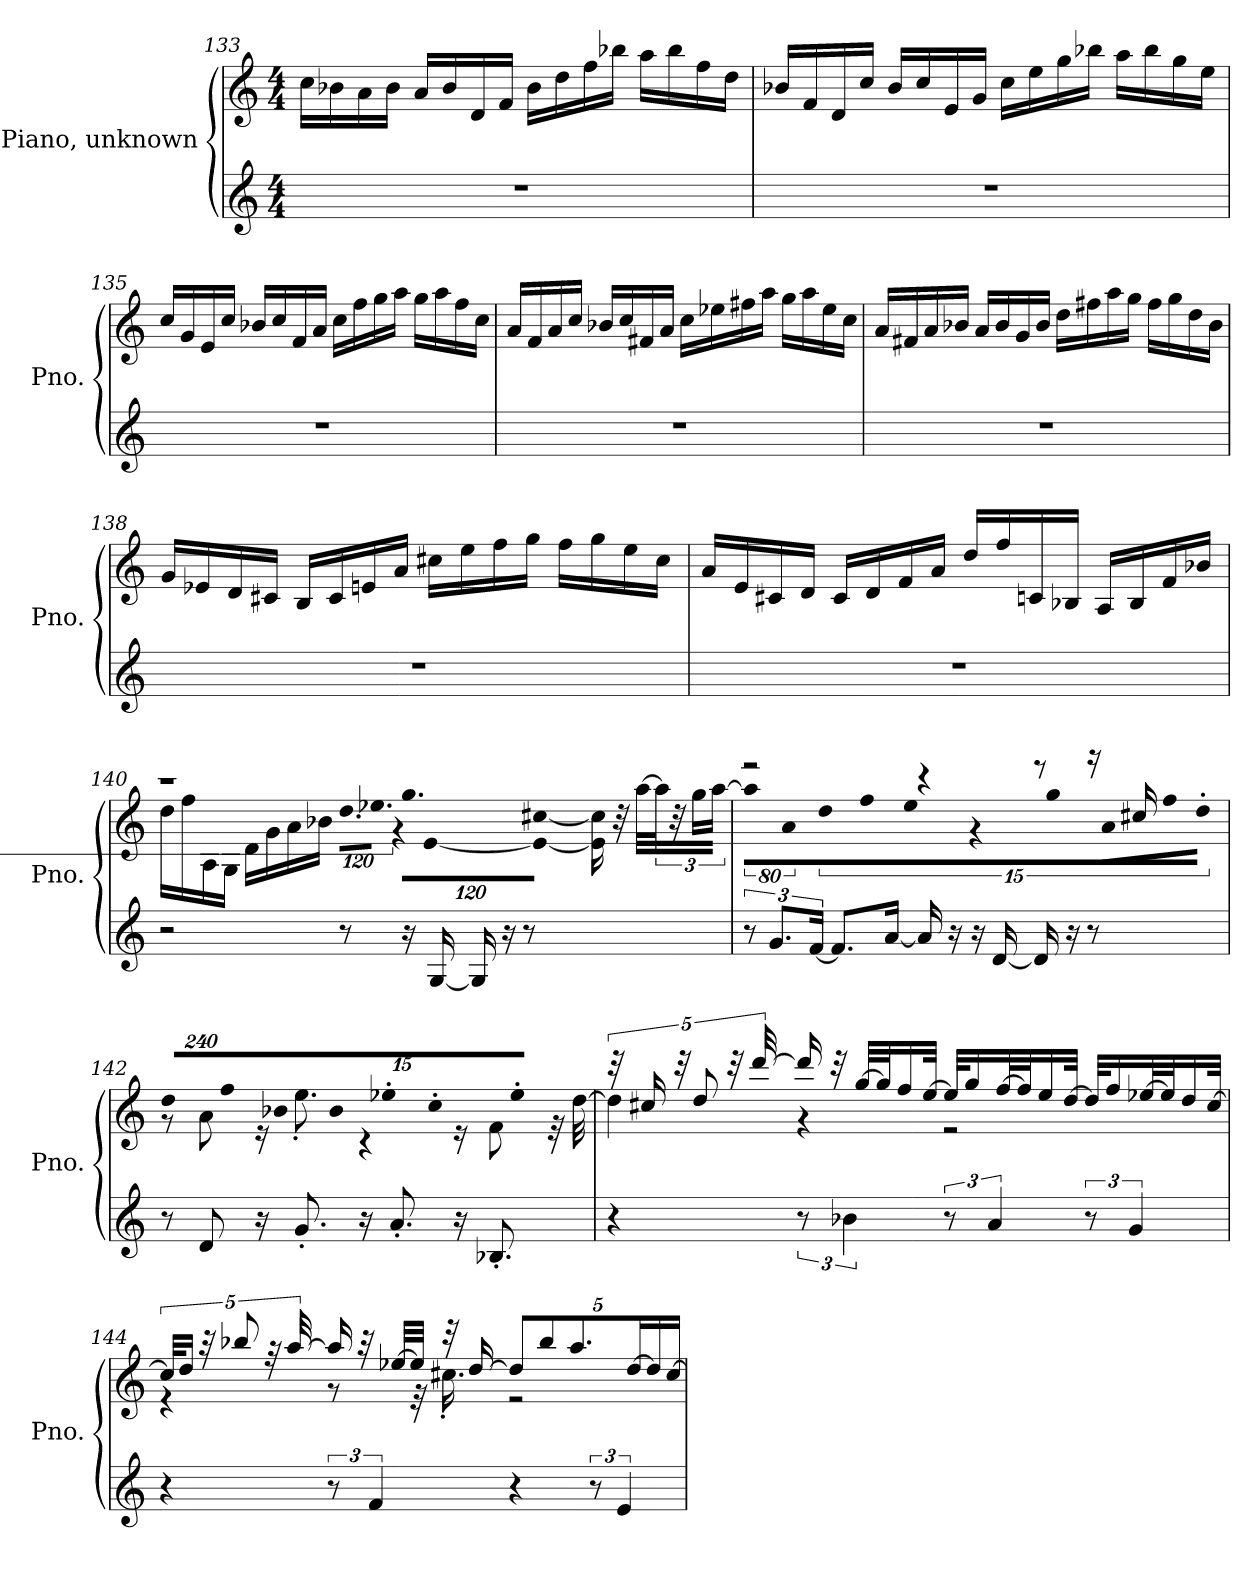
**kern	**kern
*part1	*part1
*staff2	*staff1
*I"Piano, unknown	*
*I'Pno.	*
*clefG2	*clefG2
*k[]	*k[]
*M4/4	*M4/4
=133	=133
1r	16cc\LL
.	16b-X\
.	16a\
.	16b-\JJ
.	16a/LL
.	16b-/
.	16d/
.	16f/JJ
.	16b-\LL
.	16dd\
.	16ff\
.	16bb-X\JJ
.	16aa\LL
.	16bb-\
.	16ff\
.	16dd\JJ
!!LO:LB:g=z
=134	=134
1r	16b-X/LL
.	16f/
.	16d/
.	16cc/JJ
.	16b-/LL
.	16cc/
.	16e/
.	16g/JJ
.	16cc\LL
.	16ee\
.	16gg\
.	16bb-X\JJ
.	16aa\LL
.	16bb-\
.	16gg\
.	16ee\JJ
=135	=135
1r	16cc/LL
.	16g/
.	16e/
.	16cc/JJ
.	16b-X/LL
.	16cc/
.	16f/
.	16a/JJ
.	16cc\LL
.	16ff\
.	16gg\
.	16aa\JJ
.	16gg\LL
.	16aa\
.	16ff\
.	16cc\JJ
!!LO:LB:g=z
=136	=136
1r	16a/LL
.	16f/
.	16a/
.	16cc/JJ
.	16b-X/LL
.	16cc/
.	16f#X/
.	16a/JJ
.	16cc\LL
.	16ee-X\
.	16ff#X\
.	16aa\JJ
.	16gg\LL
.	16aa\
.	16ee-\
.	16cc\JJ
=137	=137
1r	16a/LL
.	16f#X/
.	16a/
.	16b-X/JJ
.	16a/LL
.	16b-/
.	16g/
.	16b-/JJ
.	16dd\LL
.	16ff#X\
.	16aa\
.	16gg\JJ
.	16ff#\LL
.	16gg\
.	16dd\
.	16b-\JJ
!!LO:LB:g=z
=138	=138
1r	16g/LL
.	16e-X/
.	16d/
.	16c#X/JJ
.	16B/LL
.	16c#/
.	16en/
.	16a/JJ
.	16cc#X\LL
.	16ee\
.	16ff\
.	16gg\JJ
.	16ff\LL
.	16gg\
.	16ee\
.	16cc#\JJ
=139	=139
1r	16a/LL
.	16e/
.	16c#X/
.	16d/JJ
.	16c#/LL
.	16d/
.	16f/
.	16a/JJ
.	16dd/LL
.	16ff/
.	16cn/
.	16B-X/JJ
.	16A/LL
.	16B-/
.	16f/
.	16b-X/JJ
!!LO:PB:g=z
=140	=140
*	*^
2r	1r	16dd\LL
.	.	16ff\
.	.	16A\
.	.	16G\JJ
.	.	16d\LL
.	.	16g\
.	.	16a\
.	.	16b-X\JJ
!	!	!LO:N:vis=32.
8r	.	1920%103dd\LLL
!	!	!LO:N:vis=32.
.	.	1920%103ee-X\JJJ
!	!	!LO:N:vis=64
.	.	960%17r
!	!	!LO:N:vis=32.
16r	.	1920%103gg\LLL
!	!	!LO:N:vis=32
.	.	[640%23e\
[16G/	.	.
!	!	!LO:N:vis=32
.	.	640%23e\_ [640%23cc#X\JJJ
16G/]	.	.
.	.	16e\] 16cc#\]
16r	.	.
.	.	32r
.	.	[32aa\LLL
8r	.	.
.	.	48aa\JJJ]
.	.	48r
.	.	24gg\LL
.	.	[24aa\JJ
1920ryy	1920ryy	.
=141	=141	=141
!	!	!LO:N:vis=8
12r	2r	640%71aa\L]
12.g/L	.	.
!	!	!LO:N:vis=8
.	.	640%71a\
[24f/Jk	.	.
.	.	1920ryy
!	!	!LO:N:vis=8
.	.	640%71dd\
8.f/L]	.	.
!	!	!LO:N:vis=8
.	.	640%71ff\
[16a/Jk	.	.
!	!	!LO:N:vis=8
.	.	640%71ee\J
16a/]	4r	.
.	.	1920ryy
!	!	!LO:N:vis=16
.	.	1920%107r
16r	.	.
!	!	!LO:N:vis=8
.	.	640%71gg\
16r	.	.
[16d/	.	.
!	!	!LO:N:vis=16
.	.	1920%107a\KL
16d/]	8r	.
!	!	!LO:N:vis=8
.	.	640%71ff\
16r	.	.
8r	16r	.
!	!	!LO:N:vis=8
.	.	640%71dd'\J
.	16cc#X/	.
!!LO:LB:g=z	!!
=142	=142	=142
*	*Xbrackettup	*
!	!LO:N:vis=8	!
8r	960%137dd/L	8r
8d/	.	8a\
!	!LO:N:vis=8	!
.	960%137ff/	.
16r	.	16r
.	1920ryy	.
!	!LO:N:vis=8	!
.	960%137b-X/	.
8.g'/	.	8.ee'\
!	!LO:N:vis=8	!
.	960%137b-/	.
16r	.	4r
8.a'/	.	.
!	!LO:N:vis=8	!
.	960%137ee-X'/	.
!	!LO:N:vis=8	!
.	960%137cc'/	.
16r	.	16r
8.B-X'/	.	8f\
.	1920ryy	.
!	!LO:N:vis=8	!
.	960%137ee-'/J	.
.	.	32r
.	.	[32dd\
!!LO:LB:g=z	!!
=143	=143	=143
*	*brackettup	*
4r	40r	4dd\]
.	20cc#X/	.
.	40r	.
.	10dd/	.
.	40r	.
.	[40ddd/	.
12r	16ddd/]	4r
.	32r	.
6b-X\	.	.
.	[32gg/LLL	.
.	32gg/J]	.
.	16ff/	.
.	[32ee/JJk	.
12r	32ee/KLL]	2r
.	16gg/	.
6a/	.	.
.	[32ff/L	.
.	32ff/J]	.
.	16ee/	.
.	[32dd/JJk	.
12r	32dd/KLL]	.
.	16ff/	.
6g/	.	.
.	[32ee-X/L	.
.	32ee-/J]	.
.	16dd/	.
.	[32cc#/JJk	.
!!LO:LB:g=z	!!
=144	=144	=144
4r	40cc#/KLL]	4r
.	20dd/JJ	.
.	40r	.
.	10bb-X/	.
.	40r	.
.	[40aa/	.
12r	16aa/]	8r
.	32r	.
6f/	.	.
.	[32ee-X/LLL	.
.	32ee-/JJJ]	32r
.	32r	16.cc#X'\
.	[16dd/	.
*	*Xbrackettup	*
4r	10dd/L]	2r
.	10bb-/	.
.	10.aa/	.
12r	.	.
6e/	.	.
.	[20dd/L	.
.	20dd/]	.
.	[20cc#/JJ	.
*	*v	*v
=	=
*-	*-
